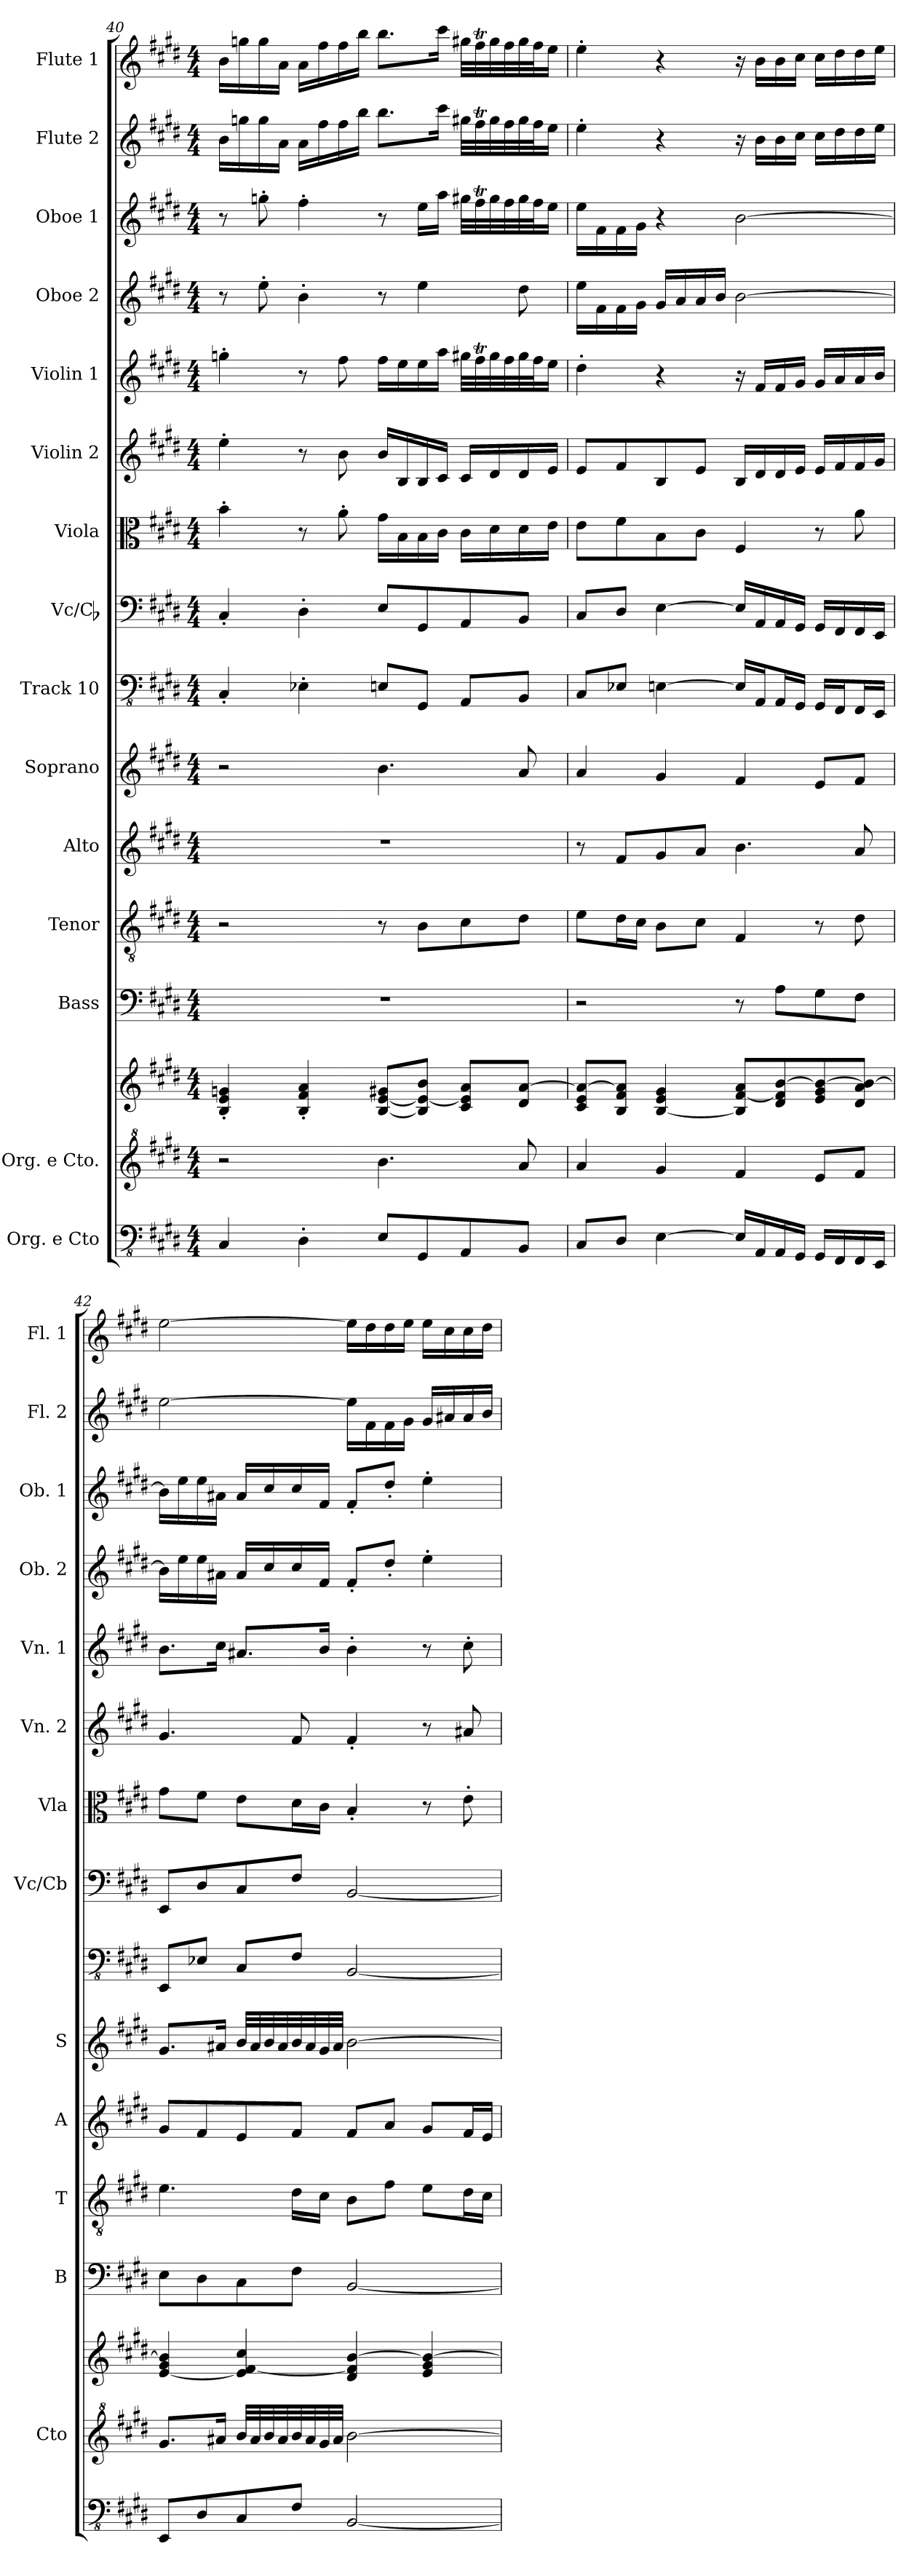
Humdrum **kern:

**kern	**kern	**kern	**kern	**kern	**kern	**kern	**kern	**kern	**kern	**kern	**kern	**kern	**kern	**kern	**kern
*part15	*part14	*part14	*part13	*part12	*part11	*part10	*part9	*part8	*part7	*part6	*part5	*part4	*part3	*part2	*part1
*staff16	*staff15	*staff14	*staff13	*staff12	*staff11	*staff10	*staff9	*staff8	*staff7	*staff6	*staff5	*staff4	*staff3	*staff2	*staff1
*I"Org. e Cto	*I"Org. e Cto.	*	*I"Bass	*I"Tenor	*I"Alto	*I"Soprano	*I"Track 10	*I"Vc/Cb	*I"Viola	*I"Violin 2	*I"Violin 1	*I"Oboe 2	*I"Oboe 1	*I"Flute 2	*I"Flute 1
*	*I'Cto	*	*I'B	*I'T	*I'A	*I'S	*	*I'Vc/Cb	*I'Vla	*I'Vn. 2	*I'Vn. 1	*I'Ob. 2	*I'Ob. 1	*I'Fl. 2	*I'Fl. 1
*clefFv4	*clefG^2	*clefG2	*clefF4	*clefGv2	*clefG2	*clefG2	*clefFv4	*clefF4	*clefC3	*clefG2	*clefG2	*clefG2	*clefG2	*clefG2	*clefG2
*k[f#c#g#d#]	*k[f#c#g#d#]	*k[f#c#g#d#]	*k[f#c#g#d#]	*k[f#c#g#d#]	*k[f#c#g#d#]	*k[f#c#g#d#]	*k[f#c#g#d#]	*k[f#c#g#d#]	*k[f#c#g#d#]	*k[f#c#g#d#]	*k[f#c#g#d#]	*k[f#c#g#d#]	*k[f#c#g#d#]	*k[f#c#g#d#]	*k[f#c#g#d#]
*M4/4	*M4/4	*M4/4	*M4/4	*M4/4	*M4/4	*M4/4	*M4/4	*M4/4	*M4/4	*M4/4	*M4/4	*M4/4	*M4/4	*M4/4	*M4/4
=40	=40	=40	=40	=40	=40	=40	=40	=40	=40	=40	=40	=40	=40	=40	=40
4CC#/	2r	4B/' 4e/' 4gn/'	1r	2r	1r	2r	4CC#'/	4C#'/	4b'\	4ee'\	4ggn'\	8r	8r	16b\LL	16b\LL
.	.	.	.	.	.	.	.	.	.	.	.	.	.	16ggn\	16ggn\
.	.	.	.	.	.	.	.	.	.	.	.	8ee'\	8ggn'\	16gg\	16gg\
.	.	.	.	.	.	.	.	.	.	.	.	.	.	16a\JJ	16a\JJ
4DD#'\	.	4B/' 4f#/' 4a/'	.	.	.	.	4EE-X'\	4D#'\	8r	8r	8r	4b'\	4ff#'\	16a\LL	16a\LL
.	.	.	.	.	.	.	.	.	.	.	.	.	.	16ff#\	16ff#\
.	.	.	.	.	.	.	.	.	8a'\	8b\	8ff#\	.	.	16ff#\	16ff#\
.	.	.	.	.	.	.	.	.	.	.	.	.	.	16bb\JJ	16bb\JJ
8EE/L	4.bb\	[8B/ [8e/ 8g#X/L	.	8r	.	4.b\	8EEn/L	8E/L	16g#\LL	16b/LL	16ff#\LL	8r	8r	8.bb\L	8.bb\L
.	.	.	.	.	.	.	.	.	16B\	16B/	16ee\	.	.	.	.
8GGG#/	.	8B/] 8e/_ 8b/J	.	8B\L	.	.	8GGG#/J	8GG#/	16B\	16B/	16ee\	4ee\	16ee\LL	.	.
.	.	.	.	.	.	.	.	.	16c#\JJ	16c#/JJ	16aa\JJ	.	16aa\JJ	16ccc#\Jk	16ccc#\Jk
8AAA/	.	8c#/ 8e/] 8a/L	.	8c#\	.	.	8AAA/L	8AA/	16c#\LL	16c#/LL	32gg#X\LLL	.	32gg#X\LLL	32gg#X\LLL	32gg#X\LLL
.	.	.	.	.	.	.	.	.	.	.	32ff#T\	.	32ff#T\	32ff#T\	32ff#T\
.	.	.	.	.	.	.	.	.	16d#\	16d#/	32gg#\	.	32gg#\	32gg#\	32gg#\
.	.	.	.	.	.	.	.	.	.	.	32ff#\	.	32ff#\	32ff#\	32ff#\
8BBB/J	8aa/	8d#/ [8a/J	.	8d#\J	.	8a/	8BBB/J	8BB/J	16d#\	16d#/	32gg#\	8dd#\	32gg#\	32gg#\	32gg#\
.	.	.	.	.	.	.	.	.	.	.	32ff#\J	.	32ff#\J	32ff#\J	32ff#\J
.	.	.	.	.	.	.	.	.	16e\JJ	16e/JJ	16ee\JJ	.	16ee\JJ	16ee\JJ	16ee\JJ
!!LO:PB:g=z
=41	=41	=41	=41	=41	=41	=41	=41	=41	=41	=41	=41	=41	=41	=41	=41
8CC#/L	4aa/	8c#/ 8e/ 8a/_L	2r	8e\L	8r	4a/	8CC#/L	8C#/L	8e\L	8e/L	4dd#'\	16ee\LL	16ee\LL	4ee'\	4ee'\
.	.	.	.	.	.	.	.	.	.	.	.	16f#\	16f#\	.	.
8DD#/J	.	8B/ 8f#/ 8a/]J	.	16d#\L	8f#/L	.	8EE-X/J	8D#/J	8f#\	8f#/	.	16f#\	16f#\	.	.
.	.	.	.	16c#\JJ	.	.	.	.	.	.	.	16g#\JJ	16g#\JJ	.	.
[4EE\	4gg#/	[4B/ 4e/ 4g#/	.	8B\L	8g#/	4g#/	[4EEn\	[4E\	8B\	8B/	4r	16g#/LL	4r	4r	4r
.	.	.	.	.	.	.	.	.	.	.	.	16a/	.	.	.
.	.	.	.	8c#\J	8a/J	.	.	.	8c#\J	8e/J	.	16a/	.	.	.
.	.	.	.	.	.	.	.	.	.	.	.	16b/JJ	.	.	.
16EE/LL]	4ff#/	8B/] [8f#/ 8a/L	8r	4F#/	4.b\	4f#/	16EE/LL]	16E/LL]	4F#/	16B/LL	16r	[2b\	[2b\	16r	16r
16AAA/	.	.	.	.	.	.	16AAA/J	16AA/	.	16d#/	16f#/LL	.	.	16b\LL	16b\LL
16AAA/	.	8d#/ 8f#/] [8b/	8A\L	.	.	.	16AAA/L	16AA/	.	16d#/	16f#/	.	.	16b\	16b\
16GGG#/JJ	.	.	.	.	.	.	16GGG#/JJ	16GG#/JJ	.	16e/JJ	16g#/JJ	.	.	16cc#\JJ	16cc#\JJ
16GGG#/LL	8ee/L	8e/ 8g#/ 8b/_	8G#\	8r	.	8e/L	16GGG#/LL	16GG#/LL	8r	16e/LL	16g#/LL	.	.	16cc#\LL	16cc#\LL
16FFF#/	.	.	.	.	.	.	16FFF#/J	16FF#/	.	16f#/	16a/	.	.	16dd#\	16dd#\
16FFF#/	8ff#/J	8d#/ 8a/ 8b/_J	8F#\J	8d#\	8a/	8f#/J	16FFF#/L	16FF#/	8a\	16f#/	16a/	.	.	16dd#\	16dd#\
16EEE/JJ	.	.	.	.	.	.	16EEE/JJ	16EE/JJ	.	16g#/JJ	16b/JJ	.	.	16ee\JJ	16ee\JJ
=42	=42	=42	=42	=42	=42	=42	=42	=42	=42	=42	=42	=42	=42	=42	=42
8EEE/L	8.gg#/L	[4e/ 4g#/ 4b/]	8E\L	4.e\	8g#/L	8.g#/L	8EEE/L	8EE/L	8g#\L	4.g#/	8.b\L	16b\LL]	16b\LL]	[2ee\	[2ee\
.	.	.	.	.	.	.	.	.	.	.	.	16ee\	16ee\	.	.
8DD#/	.	.	8D#\	.	8f#/	.	8EE-X/J	8D#/	8f#\J	.	.	16ee\	16ee\	.	.
.	16aa#X/Jk	.	.	.	.	16a#X/Jk	.	.	.	.	16cc#\Jk	16a#X\JJ	16a#X\JJ	.	.
8CC#/	32bb/LLL	4e/] [4f#/ 4cc#/	8C#\	.	8e/	32b/LLL	8CC#/L	8C#/	8e\L	.	8.a#X/L	16a#/LL	16a#/LL	.	.
.	32aa#/	.	.	.	.	32a#/	.	.	.	.	.	.	.	.	.
.	32bb/	.	.	.	.	32b/	.	.	.	.	.	16cc#/	16cc#/	.	.
.	32aa#/	.	.	.	.	32a#/	.	.	.	.	.	.	.	.	.
8FF#/J	32bb/	.	8F#\J	16d#\LL	8f#/J	32b/	8FF#/J	8F#/J	16d#\L	8f#/	.	16cc#/	16cc#/	.	.
.	32aa#/	.	.	.	.	32a#/	.	.	.	.	.	.	.	.	.
.	32gg#/	.	.	16c#\JJ	.	32g#/	.	.	16c#\JJ	.	16b/Jk	16f#/JJ	16f#/JJ	.	.
.	32aa#/JJJ	.	.	.	.	32a#/JJJ	.	.	.	.	.	.	.	.	.
[2BBB/	[2bb\	4d#/ 4f#/] [4b/	[2BB/	8B\L	8f#/L	[2b\	[2BBB/	[2BB/	4B'/	4f#'/	4b'\	8f#'/L	8f#'/L	16ee\LL]	16ee\LL]
.	.	.	.	.	.	.	.	.	.	.	.	.	.	16f#\	16dd#\
.	.	.	.	8f#\J	8a/J	.	.	.	.	.	.	8dd#'/J	8dd#'/J	16f#\	16dd#\
.	.	.	.	.	.	.	.	.	.	.	.	.	.	16g#\JJ	16ee\JJ
.	.	4e/ 4g#/ 4b/_	.	8e\L	8g#/L	.	.	.	8r	8r	8r	4ee'\	4ee'\	16g#/LL	16ee\LL
.	.	.	.	.	.	.	.	.	.	.	.	.	.	16a#X/	16cc#\
.	.	.	.	16d#\L	16f#/L	.	.	.	8e'\	8a#X/	8cc#'\	.	.	16a#/	16cc#\
.	.	.	.	16c#\JJ	16e/JJ	.	.	.	.	.	.	.	.	16b/JJ	16dd#\JJ
=	=	=	=	=	=	=	=	=	=	=	=	=	=	=	=
*-	*-	*-	*-	*-	*-	*-	*-	*-	*-	*-	*-	*-	*-	*-	*-
